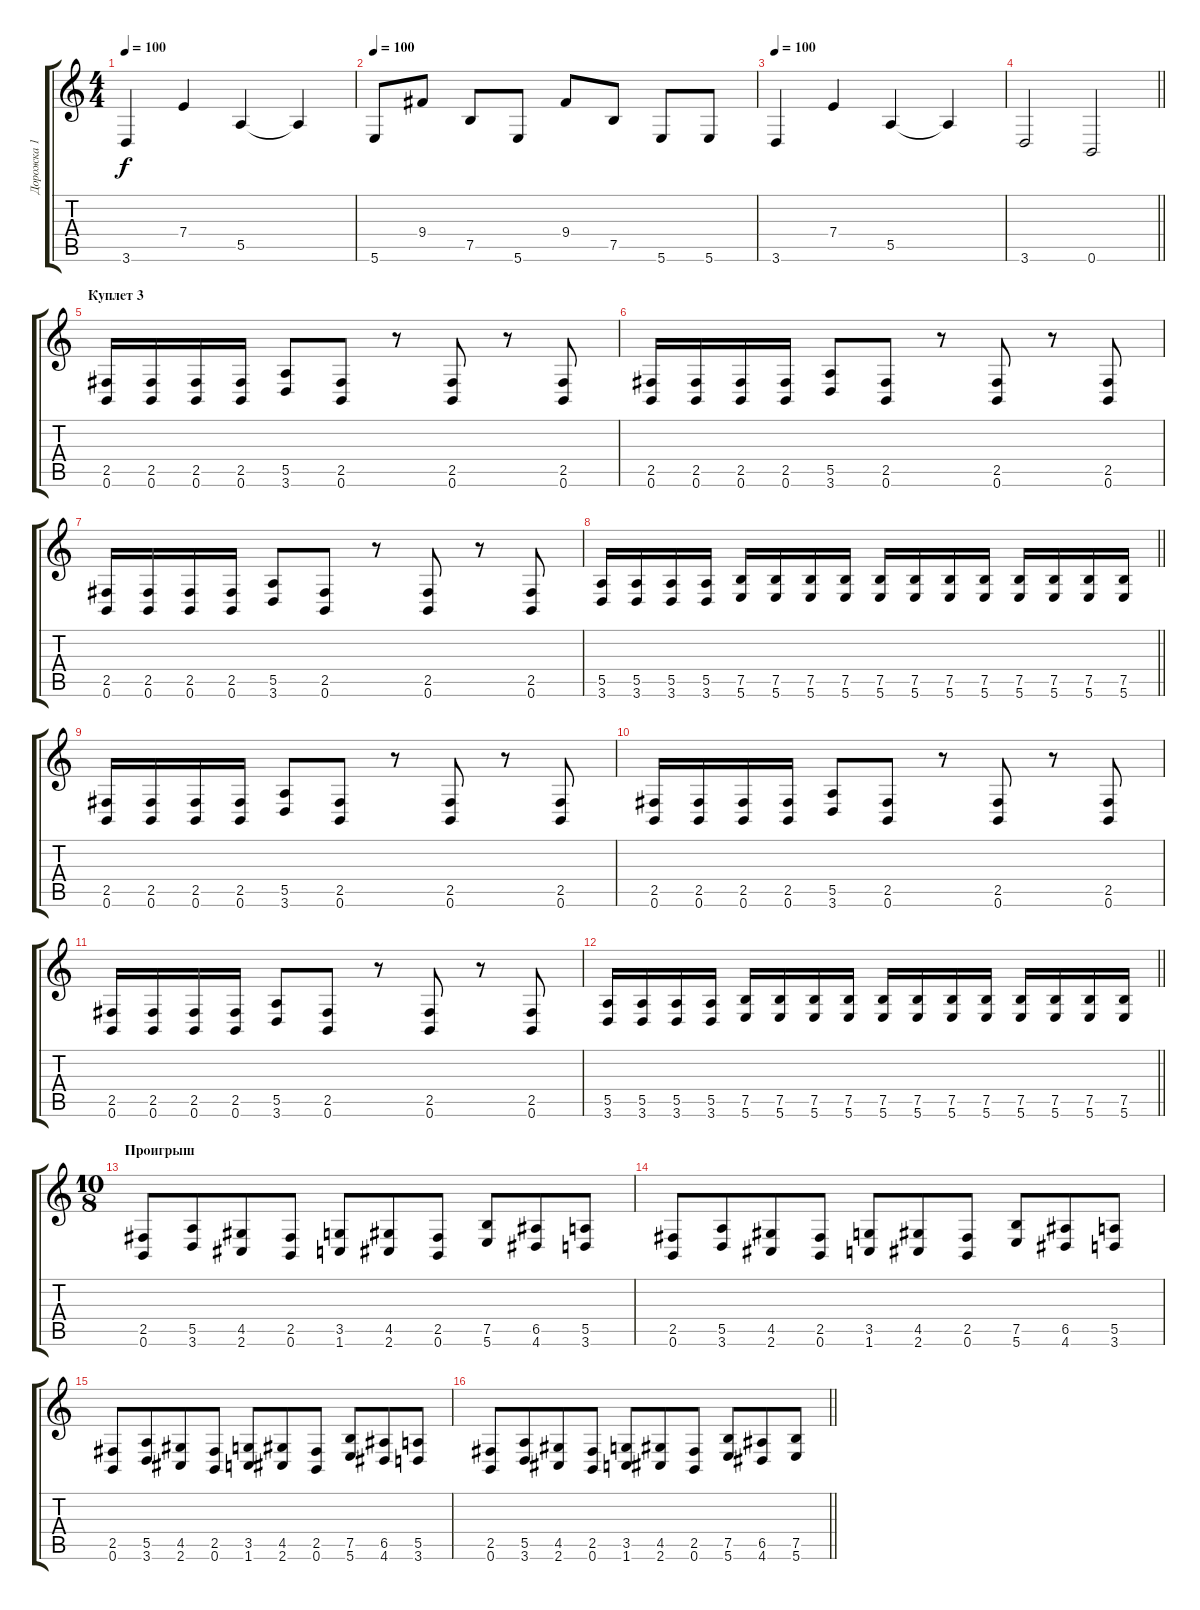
\track ("Дорожка 1" "Дорожка 1") {instrument distortionguitar}
\staff {score tabs}
\tuning (B3 Gb3 D3 A2 E2 B1) {hide}
\ts (4 4)
\tempo 100
\clef g2
\ks c
3.6.4{dy f} 7.4.4 5.5.4 5.5{t}.4 |
\tempo 100
5.6.8 9.4.8 7.5.8 5.6.8 9.4.8 7.5.8 5.6.8 5.6.8 |
\tempo 100
3.6.4 7.4.4 5.5.4 5.5{t}.4 |
\barLineRight lightlight
3.6.2 0.6.2 |
\section ("" "Куплет 3")
(2.5 0.6).16 (2.5 0.6).16 (2.5 0.6).16 (2.5 0.6).16 (5.5 3.6).8 (2.5 0.6).8 r.8 (2.5 0.6).8 r.8 (2.5 0.6).8 |
(2.5 0.6).16 (2.5 0.6).16 (2.5 0.6).16 (2.5 0.6).16 (5.5 3.6).8 (2.5 0.6).8 r.8 (2.5 0.6).8 r.8 (2.5 0.6).8 |
(2.5 0.6).16 (2.5 0.6).16 (2.5 0.6).16 (2.5 0.6).16 (5.5 3.6).8 (2.5 0.6).8 r.8 (2.5 0.6).8 r.8 (2.5 0.6).8 |
\barLineRight lightlight
(5.5 3.6).16 (5.5 3.6).16 (5.5 3.6).16 (5.5 3.6).16 (7.5 5.6).16 (7.5 5.6).16 (7.5 5.6).16 (7.5 5.6).16 (7.5 5.6).16 (7.5 5.6).16 (7.5 5.6).16 (7.5 5.6).16 (7.5 5.6).16 (7.5 5.6).16 (7.5 5.6).16 (7.5 5.6).16 |
(2.5 0.6).16 (2.5 0.6).16 (2.5 0.6).16 (2.5 0.6).16 (5.5 3.6).8 (2.5 0.6).8 r.8 (2.5 0.6).8 r.8 (2.5 0.6).8 |
(2.5 0.6).16 (2.5 0.6).16 (2.5 0.6).16 (2.5 0.6).16 (5.5 3.6).8 (2.5 0.6).8 r.8 (2.5 0.6).8 r.8 (2.5 0.6).8 |
(2.5 0.6).16 (2.5 0.6).16 (2.5 0.6).16 (2.5 0.6).16 (5.5 3.6).8 (2.5 0.6).8 r.8 (2.5 0.6).8 r.8 (2.5 0.6).8 |
\barLineRight lightlight
(5.5 3.6).16 (5.5 3.6).16 (5.5 3.6).16 (5.5 3.6).16 (7.5 5.6).16 (7.5 5.6).16 (7.5 5.6).16 (7.5 5.6).16 (7.5 5.6).16 (7.5 5.6).16 (7.5 5.6).16 (7.5 5.6).16 (7.5 5.6).16 (7.5 5.6).16 (7.5 5.6).16 (7.5 5.6).16 |
\ts (10 8)
\section ("" "Проигрыш")
(2.5 0.6).8 (5.5 3.6).8 (4.5 2.6).8 (2.5 0.6).8 (3.5 1.6).8 (4.5 2.6).8 (2.5 0.6).8 (7.5 5.6).8 (6.5 4.6).8 (5.5 3.6).8 |
(2.5 0.6).8 (5.5 3.6).8 (4.5 2.6).8 (2.5 0.6).8 (3.5 1.6).8 (4.5 2.6).8 (2.5 0.6).8 (7.5 5.6).8 (6.5 4.6).8 (5.5 3.6).8 |
(2.5 0.6).8 (5.5 3.6).8 (4.5 2.6).8 (2.5 0.6).8 (3.5 1.6).8 (4.5 2.6).8 (2.5 0.6).8 (7.5 5.6).8 (6.5 4.6).8 (5.5 3.6).8 |
\barLineRight lightlight
(2.5 0.6).8 (5.5 3.6).8 (4.5 2.6).8 (2.5 0.6).8 (3.5 1.6).8 (4.5 2.6).8 (2.5 0.6).8 (7.5 5.6).8 (6.5 4.6).8 (7.5 5.6).8
